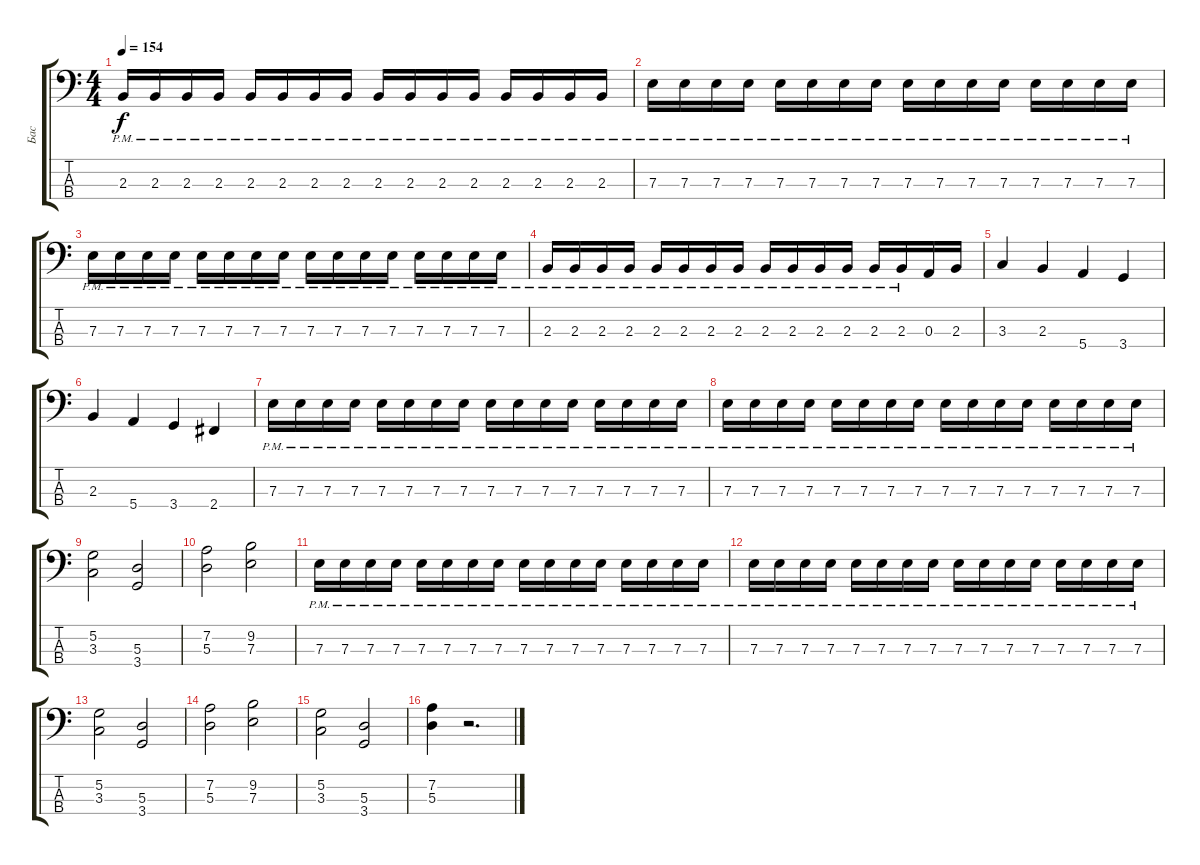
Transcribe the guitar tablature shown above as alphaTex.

\track ("Бас" "Бас") {instrument electricbasspick}
\staff {score tabs}
\tuning (G2 D2 A1 E1) {hide}
\ts (4 4)
\tempo 154
\clef f4
\ks c
2.3{pm}.16{dy f} 2.3{pm}.16 2.3{pm}.16 2.3{pm}.16 2.3{pm}.16 2.3{pm}.16 2.3{pm}.16 2.3{pm}.16 2.3{pm}.16 2.3{pm}.16 2.3{pm}.16 2.3{pm}.16 2.3{pm}.16 2.3{pm}.16 2.3{pm}.16 2.3{pm}.16 |
7.3{pm}.16 7.3{pm}.16 7.3{pm}.16 7.3{pm}.16 7.3{pm}.16 7.3{pm}.16 7.3{pm}.16 7.3{pm}.16 7.3{pm}.16 7.3{pm}.16 7.3{pm}.16 7.3{pm}.16 7.3{pm}.16 7.3{pm}.16 7.3{pm}.16 7.3{pm}.16 |
7.3{pm}.16 7.3{pm}.16 7.3{pm}.16 7.3{pm}.16 7.3{pm}.16 7.3{pm}.16 7.3{pm}.16 7.3{pm}.16 7.3{pm}.16 7.3{pm}.16 7.3{pm}.16 7.3{pm}.16 7.3{pm}.16 7.3{pm}.16 7.3{pm}.16 7.3{pm}.16 |
2.3{pm}.16 2.3{pm}.16 2.3{pm}.16 2.3{pm}.16 2.3{pm}.16 2.3{pm}.16 2.3{pm}.16 2.3{pm}.16 2.3{pm}.16 2.3{pm}.16 2.3{pm}.16 2.3{pm}.16 2.3{pm}.16 2.3{pm}.16 0.3.16{instrument electricbasspick} 2.3.16 |
3.3.4 2.3.4 5.4.4 3.4.4 |
2.3.4 5.4.4 3.4.4 2.4.4 |
7.3{pm}.16{instrument distortionguitar} 7.3{pm}.16 7.3{pm}.16 7.3{pm}.16 7.3{pm}.16 7.3{pm}.16 7.3{pm}.16 7.3{pm}.16 7.3{pm}.16 7.3{pm}.16 7.3{pm}.16 7.3{pm}.16 7.3{pm}.16 7.3{pm}.16 7.3{pm}.16 7.3{pm}.16 |
7.3{pm}.16 7.3{pm}.16 7.3{pm}.16 7.3{pm}.16 7.3{pm}.16 7.3{pm}.16 7.3{pm}.16 7.3{pm}.16 7.3{pm}.16 7.3{pm}.16 7.3{pm}.16 7.3{pm}.16 7.3{pm}.16 7.3{pm}.16 7.3{pm}.16 7.3{pm}.16 |
(5.2 3.3).2 (5.3 3.4).2 |
(7.2 5.3).2 (9.2 7.3).2 |
7.3{pm}.16 7.3{pm}.16 7.3{pm}.16 7.3{pm}.16 7.3{pm}.16 7.3{pm}.16 7.3{pm}.16 7.3{pm}.16 7.3{pm}.16 7.3{pm}.16 7.3{pm}.16 7.3{pm}.16 7.3{pm}.16 7.3{pm}.16 7.3{pm}.16 7.3{pm}.16 |
7.3{pm}.16 7.3{pm}.16 7.3{pm}.16 7.3{pm}.16 7.3{pm}.16 7.3{pm}.16 7.3{pm}.16 7.3{pm}.16 7.3{pm}.16 7.3{pm}.16 7.3{pm}.16 7.3{pm}.16 7.3{pm}.16 7.3{pm}.16 7.3{pm}.16 7.3{pm}.16 |
(5.2 3.3).2 (5.3 3.4).2 |
(7.2 5.3).2 (9.2 7.3).2 |
(5.2 3.3).2 (5.3 3.4).2 |
(7.2 5.3).4 r.2{d}
